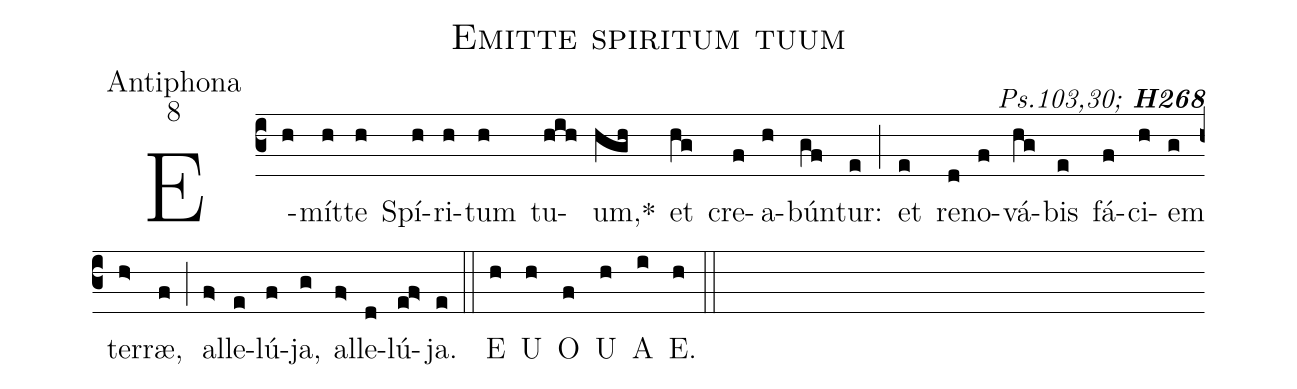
name:Emitte spiritum tuum;
office-part:Antiphona;
mode:8;
commentary:{\itshape\mdseries Ps.103,30;\/} {\bfseries H268};
%%
(c3) E(h)mít(h)te(h) Spí(h)ri(h)tum(h) tu(hih)um,<sp>*</sp>(hgh) et(hg) cre(f)a(h)bún(gf)tur:(e) (;)
et(e) re(d)no(f)vá(hg)bis(e) fá(f)ci(h)em(g) ter(h>)ræ,(f) (;)
al(f>)le(e)lú(f)ja,(g) al(f>)le(d)lú(e!f>)ja.(e) (::)
<eu> E(h) U(h) O(f) U(h) A(i) E.(h) </eu> (::)
